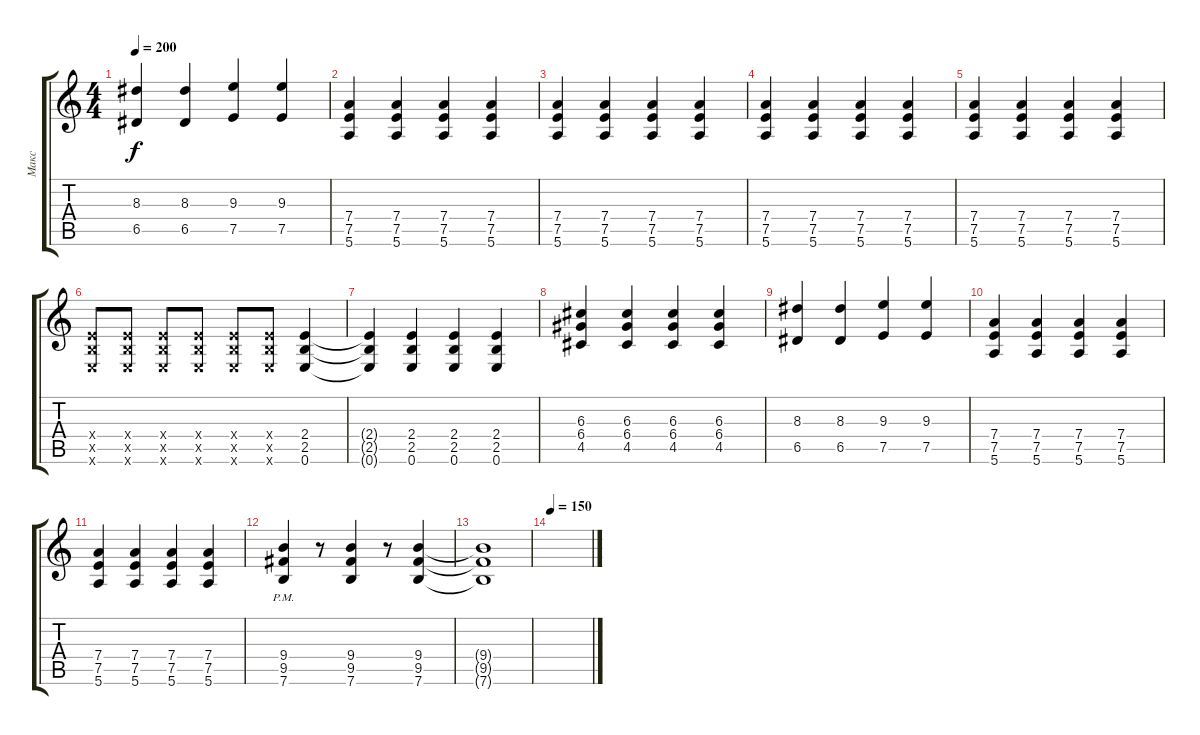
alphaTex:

\track ("Макс" "Макс") {instrument electricguitarmuted}
\staff {score tabs}
\tuning (E4 B3 G3 D3 A2 E2) {hide}
\ts (4 4)
\tempo 200
\clef g2
\ks c
(8.3 6.5).4{dy f} (8.3 6.5).4 (9.3 7.5).4 (9.3 7.5).4 |
(7.4 7.5 5.6).4 (7.4 7.5 5.6).4 (7.4 7.5 5.6).4 (7.4 7.5 5.6).4 |
(7.4 7.5 5.6).4 (7.4 7.5 5.6).4 (7.4 7.5 5.6).4 (7.4 7.5 5.6).4 |
(7.4 7.5 5.6).4 (7.4 7.5 5.6).4 (7.4 7.5 5.6).4 (7.4 7.5 5.6).4 |
(7.4 7.5 5.6).4 (7.4 7.5 5.6).4 (7.4 7.5 5.6).4 (7.4 7.5 5.6).4 |
(2.4{x} 2.5{x} 0.6{x}).8 (2.4{x} 2.5{x} 0.6{x}).8 (2.4{x} 2.5{x} 0.6{x}).8 (2.4{x} 2.5{x} 0.6{x}).8 (2.4{x} 2.5{x} 0.6{x}).8 (2.4{x} 2.5{x} 0.6{x}).8 (2.4 2.5 0.6).4 |
(2.4{t} 2.5{t} 0.6{t}).4 (2.4 2.5 0.6).4 (2.4 2.5 0.6).4 (2.4 2.5 0.6).4 |
(6.3 6.4 4.5).4 (6.3 6.4 4.5).4 (6.3 6.4 4.5).4 (6.3 6.4 4.5).4 |
(8.3 6.5).4 (8.3 6.5).4 (9.3 7.5).4 (9.3 7.5).4 |
(7.4 7.5 5.6).4 (7.4 7.5 5.6).4 (7.4 7.5 5.6).4 (7.4 7.5 5.6).4 |
(7.4 7.5 5.6).4 (7.4 7.5 5.6).4 (7.4 7.5 5.6).4 (7.4 7.5 5.6).4 |
(9.4 9.5{pm} 7.6).4 r.8 (9.4 9.5 7.6).4 r.8 (9.4 9.5 7.6).4 |
(9.4{t} 9.5{t} 7.6{t}).1 |
\tempo 150
